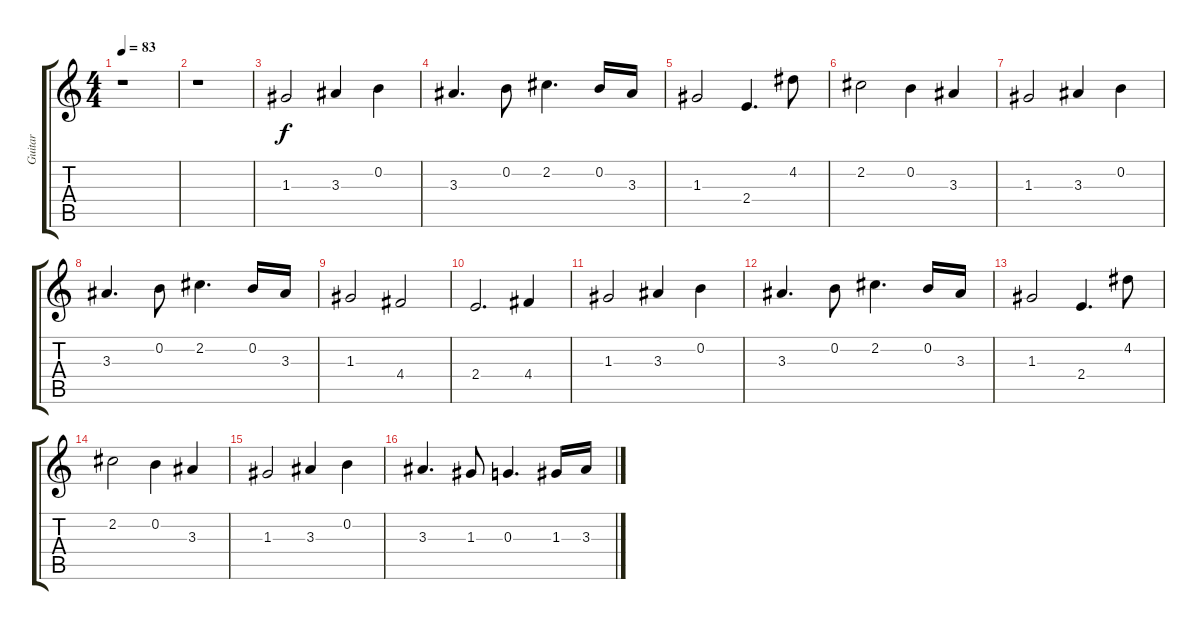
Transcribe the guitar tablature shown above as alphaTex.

\track ("Guitar" "Guitar") {instrument distortionguitar}
\staff {score tabs}
\tuning (E4 B3 G3 D3 A2 E2) {hide}
\ts (4 4)
\tempo 83
\clef g2
\ks c
r.1{dy f} |
r.1 |
1.3.2 3.3.4 0.2.4 |
3.3.4{d} 0.2.8 2.2.4{d} 0.2.16 3.3.16 |
1.3.2 2.4.4{d} 4.2.8 |
2.2.2 0.2.4 3.3.4 |
1.3.2 3.3.4 0.2.4 |
3.3.4{d} 0.2.8 2.2.4{d} 0.2.16 3.3.16 |
1.3.2 4.4.2 |
2.4.2{d} 4.4.4 |
1.3.2 3.3.4 0.2.4 |
3.3.4{d} 0.2.8 2.2.4{d} 0.2.16 3.3.16 |
1.3.2 2.4.4{d} 4.2.8 |
2.2.2 0.2.4 3.3.4 |
1.3.2 3.3.4 0.2.4 |
3.3.4{d} 1.3.8 0.3.4{d} 1.3.16 3.3.16
